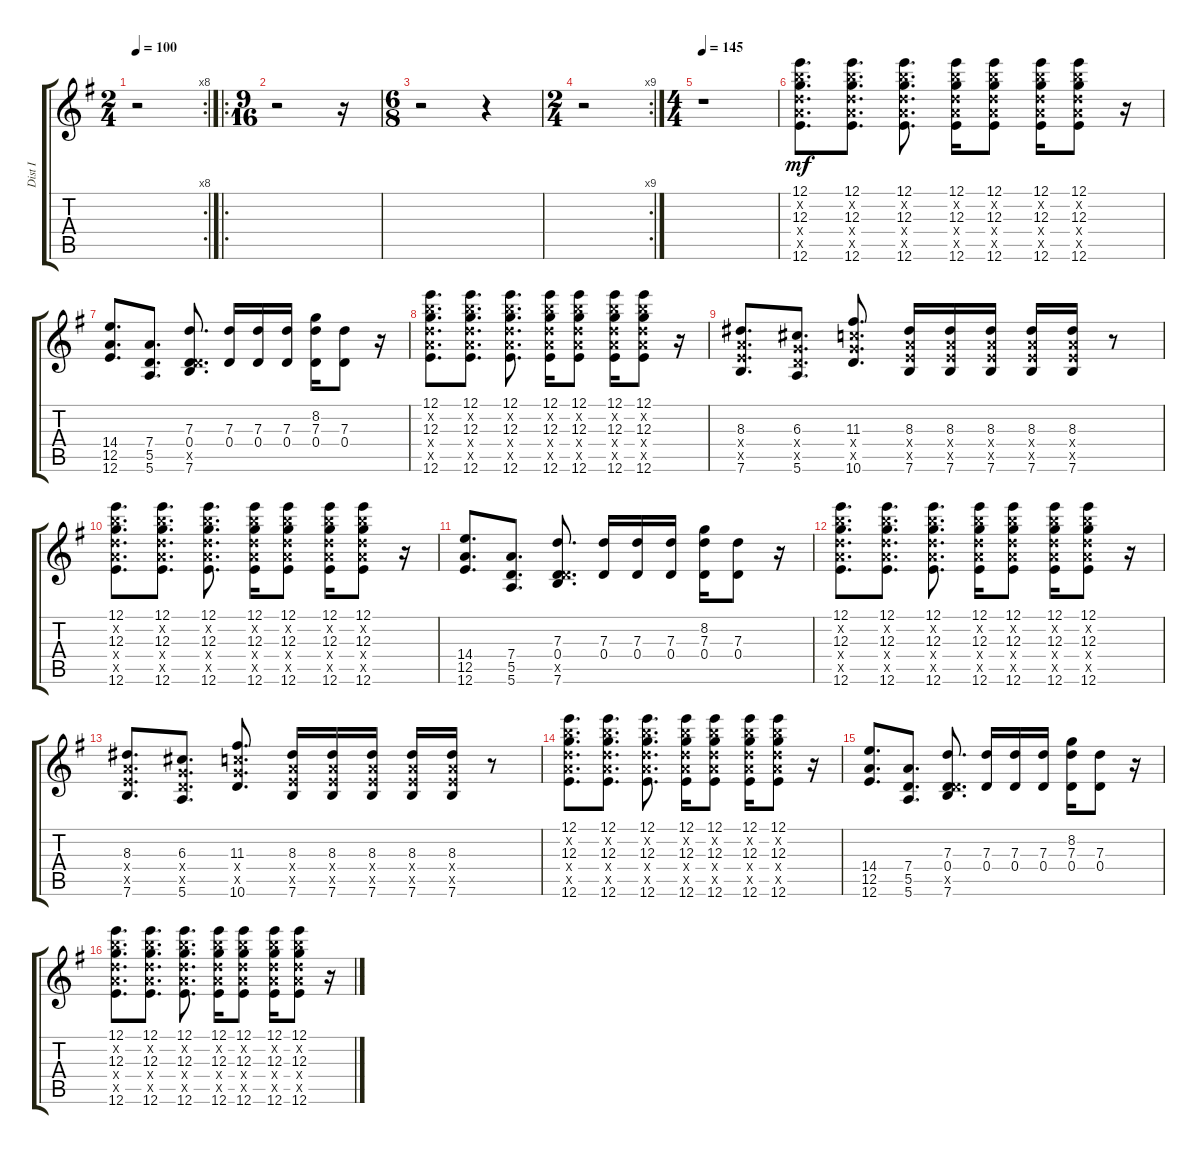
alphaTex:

\track ("Dist I" "Dist I") {instrument distortionguitar}
\staff {score tabs}
\tuning (E4 B3 G3 D3 A2 E2) {hide}
\rc 8
\ts (2 4)
\tempo 100
\clef g2
\ks g
r.2{dy mf} |
\ro
\ts (9 16)
r.2 r.16 |
\ts (6 8)
r.2 r.4 |
\rc 9
\ts (2 4)
r.2 |
\ts (4 4)
\tempo 145
r.1 |
(12.1 12.2{x} 12.3 12.4{x} 12.5{x} 12.6).8{d} (12.1 12.2{x} 12.3 12.4{x} 12.5{x} 12.6).8{d} (12.1 12.2{x} 12.3 12.4{x} 12.5{x} 12.6).8{d} (12.1 12.2{x} 12.3 12.4{x} 12.5{x} 12.6).16 (12.1 12.2{x} 12.3 12.4{x} 12.5{x} 12.6).8 (12.1 12.2{x} 12.3 12.4{x} 12.5{x} 12.6).16 (12.1 12.2{x} 12.3 12.4{x} 12.5{x} 12.6).8 r.16 |
(14.4 12.5 12.6).8{d} (7.4 5.5 5.6).8{d} (7.3 0.4 5.5{x} 7.6).8{d} (7.3 0.4).16 (7.3 0.4).16 (7.3 0.4).16 (8.2 7.3 0.4).16 (7.3 0.4).8 r.16 |
(12.1 12.2{x} 12.3 12.4{x} 12.5{x} 12.6).8{d} (12.1 12.2{x} 12.3 12.4{x} 12.5{x} 12.6).8{d} (12.1 12.2{x} 12.3 12.4{x} 12.5{x} 12.6).8{d} (12.1 12.2{x} 12.3 12.4{x} 12.5{x} 12.6).16 (12.1 12.2{x} 12.3 12.4{x} 12.5{x} 12.6).8 (12.1 12.2{x} 12.3 12.4{x} 12.5{x} 12.6).16 (12.1 12.2{x} 12.3 12.4{x} 12.5{x} 12.6).8 r.16 |
(8.3 7.4{x} 7.5{x} 7.6).8{d} (6.3 5.4{x} 5.5{x} 5.6).8{d} (11.3 10.4{x} 10.5{x} 10.6).8{d} (8.3 7.4{x} 7.5{x} 7.6).16 (8.3 7.4{x} 7.5{x} 7.6).16 (8.3 7.4{x} 7.5{x} 7.6).16 (8.3 7.4{x} 7.5{x} 7.6).16 (8.3 7.4{x} 7.5{x} 7.6).16 r.8 |
(12.1 12.2{x} 12.3 12.4{x} 12.5{x} 12.6).8{d} (12.1 12.2{x} 12.3 12.4{x} 12.5{x} 12.6).8{d} (12.1 12.2{x} 12.3 12.4{x} 12.5{x} 12.6).8{d} (12.1 12.2{x} 12.3 12.4{x} 12.5{x} 12.6).16 (12.1 12.2{x} 12.3 12.4{x} 12.5{x} 12.6).8 (12.1 12.2{x} 12.3 12.4{x} 12.5{x} 12.6).16 (12.1 12.2{x} 12.3 12.4{x} 12.5{x} 12.6).8 r.16 |
(14.4 12.5 12.6).8{d} (7.4 5.5 5.6).8{d} (7.3 0.4 5.5{x} 7.6).8{d} (7.3 0.4).16 (7.3 0.4).16 (7.3 0.4).16 (8.2 7.3 0.4).16 (7.3 0.4).8 r.16 |
(12.1 12.2{x} 12.3 12.4{x} 12.5{x} 12.6).8{d} (12.1 12.2{x} 12.3 12.4{x} 12.5{x} 12.6).8{d} (12.1 12.2{x} 12.3 12.4{x} 12.5{x} 12.6).8{d} (12.1 12.2{x} 12.3 12.4{x} 12.5{x} 12.6).16 (12.1 12.2{x} 12.3 12.4{x} 12.5{x} 12.6).8 (12.1 12.2{x} 12.3 12.4{x} 12.5{x} 12.6).16 (12.1 12.2{x} 12.3 12.4{x} 12.5{x} 12.6).8 r.16 |
(8.3 7.4{x} 7.5{x} 7.6).8{d} (6.3 5.4{x} 5.5{x} 5.6).8{d} (11.3 10.4{x} 10.5{x} 10.6).8{d} (8.3 7.4{x} 7.5{x} 7.6).16 (8.3 7.4{x} 7.5{x} 7.6).16 (8.3 7.4{x} 7.5{x} 7.6).16 (8.3 7.4{x} 7.5{x} 7.6).16 (8.3 7.4{x} 7.5{x} 7.6).16 r.8 |
(12.1 12.2{x} 12.3 12.4{x} 12.5{x} 12.6).8{d} (12.1 12.2{x} 12.3 12.4{x} 12.5{x} 12.6).8{d} (12.1 12.2{x} 12.3 12.4{x} 12.5{x} 12.6).8{d} (12.1 12.2{x} 12.3 12.4{x} 12.5{x} 12.6).16 (12.1 12.2{x} 12.3 12.4{x} 12.5{x} 12.6).8 (12.1 12.2{x} 12.3 12.4{x} 12.5{x} 12.6).16 (12.1 12.2{x} 12.3 12.4{x} 12.5{x} 12.6).8 r.16 |
(14.4 12.5 12.6).8{d} (7.4 5.5 5.6).8{d} (7.3 0.4 5.5{x} 7.6).8{d} (7.3 0.4).16 (7.3 0.4).16 (7.3 0.4).16 (8.2 7.3 0.4).16 (7.3 0.4).8 r.16 |
(12.1 12.2{x} 12.3 12.4{x} 12.5{x} 12.6).8{d} (12.1 12.2{x} 12.3 12.4{x} 12.5{x} 12.6).8{d} (12.1 12.2{x} 12.3 12.4{x} 12.5{x} 12.6).8{d} (12.1 12.2{x} 12.3 12.4{x} 12.5{x} 12.6).16 (12.1 12.2{x} 12.3 12.4{x} 12.5{x} 12.6).8 (12.1 12.2{x} 12.3 12.4{x} 12.5{x} 12.6).16 (12.1 12.2{x} 12.3 12.4{x} 12.5{x} 12.6).8 r.16
